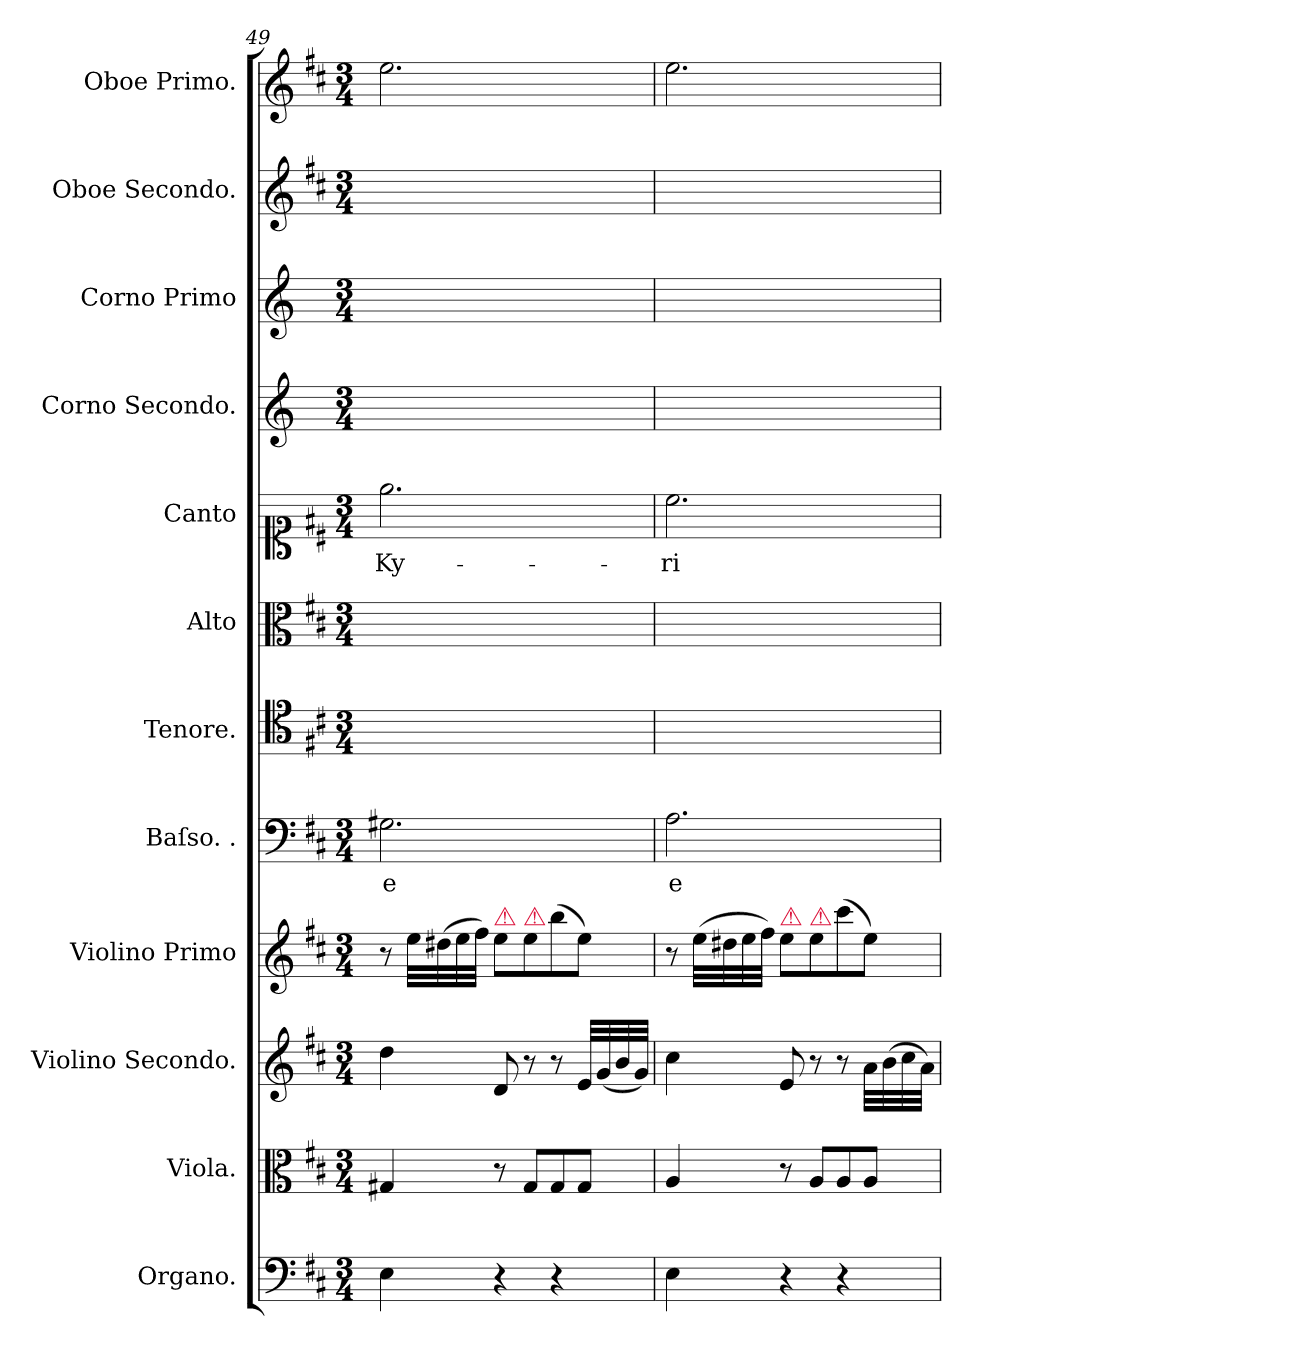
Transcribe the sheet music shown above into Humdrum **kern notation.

**kern	**kern	**kern	**kern	**kern	**text	**kern	**kern	**kern	**text	**kern	**kern	**kern	**kern
*part12	*part11	*part10	*part9	*part8	*part8	*part7	*part6	*part5	*part5	*part4	*part3	*part2	*part1
*staff12	*staff11	*staff10	*staff9	*staff8	*staff8	*staff7	*staff6	*staff5	*staff5	*staff4	*staff3	*staff2	*staff1
*I"Organo.	*I"Viola.	*I"Violino Secondo.	*I"Violino Primo	*I"Baſso. .	*	*I"Tenore.	*I"Alto	*I"Canto	*	*I"Corno Secondo.	*I"Corno Primo	*I"Oboe Secondo.	*I"Oboe Primo.
*I'org	*I'vla	*I'vl 2	*I'vl 1	*I'B	*	*I'T	*I'A	*	*	*I'cor 2	*I'cor 1	*I'ob 2	*I'ob 1
*clefF4	*clefC3	*clefG2	*clefG2	*clefF4	*	*clefC4	*clefC3	*clefC1	*	*clefG2	*clefG2	*clefG2	*clefG2
*	*	*	*	*	*	*	*	*	*	*ITrd6c10	*ITrd6c10	*	*
*k[f#c#]	*k[f#c#]	*k[f#c#]	*k[f#c#]	*k[f#c#]	*	*k[f#c#]	*k[f#c#]	*k[f#c#]	*	*k[f#c#]	*k[f#c#]	*k[f#c#]	*k[f#c#]
*M3/4	*M3/4	*M3/4	*M3/4	*M3/4	*	*M3/4	*M3/4	*M3/4	*	*M3/4	*M3/4	*M3/4	*M3/4
=49	=49	=49	=49	=49	=49	=49	=49	=49	=49	=49	=49	=49	=49
4E\	4G#X/	4dd\	8r	2.G#X\	-e	2.ryy	2.ryy	2.ee\	Ky-	2.ryy	2.ryy	2.ryy	2.ee\
.	.	.	32ee\LLL	.	.	.	.	.	.	.	.	.	.
.	.	.	(>32dd#X\	.	.	.	.	.	.	.	.	.	.
.	.	.	32ee\	.	.	.	.	.	.	.	.	.	.
.	.	.	32ff#\JJJ)	.	.	.	.	.	.	.	.	.	.
!	!	!	!LO:TX:a:color=crimson:t=⚠	!	!	!	!	!	!	!	!	!	!
4r	8r	8d/	8ee\L	.	.	.	.	.	.	.	.	.	.
!	!	!	!LO:TX:a:color=crimson:t=⚠	!	!	!	!	!	!	!	!	!	!
.	8G#/L	8r	8ee\	.	.	.	.	.	.	.	.	.	.
4r	8G#/	8r	(>8bb\	.	.	.	.	.	.	.	.	.	.
.	8G#/J	32e/LLL	8ee\J)	.	.	.	.	.	.	.	.	.	.
.	.	(<32g/	.	.	.	.	.	.	.	.	.	.	.
.	.	32b/	.	.	.	.	.	.	.	.	.	.	.
.	.	32g/JJJ)	.	.	.	.	.	.	.	.	.	.	.
=50	=50	=50	=50	=50	=50	=50	=50	=50	=50	=50	=50	=50	=50
4E\	4A/	4cc#\	8r	2.A\	e-	2.ryy	2.ryy	2.cc#\	-ri-	2.ryy	2.ryy	2.ryy	2.ee\
.	.	.	(>32ee\LLL	.	.	.	.	.	.	.	.	.	.
.	.	.	32dd#X\	.	.	.	.	.	.	.	.	.	.
.	.	.	32ee\	.	.	.	.	.	.	.	.	.	.
.	.	.	32ff#\JJJ)	.	.	.	.	.	.	.	.	.	.
!	!	!	!LO:TX:a:color=crimson:t=⚠	!	!	!	!	!	!	!	!	!	!
4r	8r	8e/	8ee\L	.	.	.	.	.	.	.	.	.	.
!	!	!	!LO:TX:a:color=crimson:t=⚠	!	!	!	!	!	!	!	!	!	!
.	8A/L	8r	8ee\	.	.	.	.	.	.	.	.	.	.
4r	8A/	8r	(>8ccc#\	.	.	.	.	.	.	.	.	.	.
.	8A/J	32a\LLL	8ee\J)	.	.	.	.	.	.	.	.	.	.
.	.	(>32b\	.	.	.	.	.	.	.	.	.	.	.
.	.	32cc#\	.	.	.	.	.	.	.	.	.	.	.
.	.	32a\JJJ)	.	.	.	.	.	.	.	.	.	.	.
=	=	=	=	=	=	=	=	=	=	=	=	=	=
*-	*-	*-	*-	*-	*-	*-	*-	*-	*-	*-	*-	*-	*-
